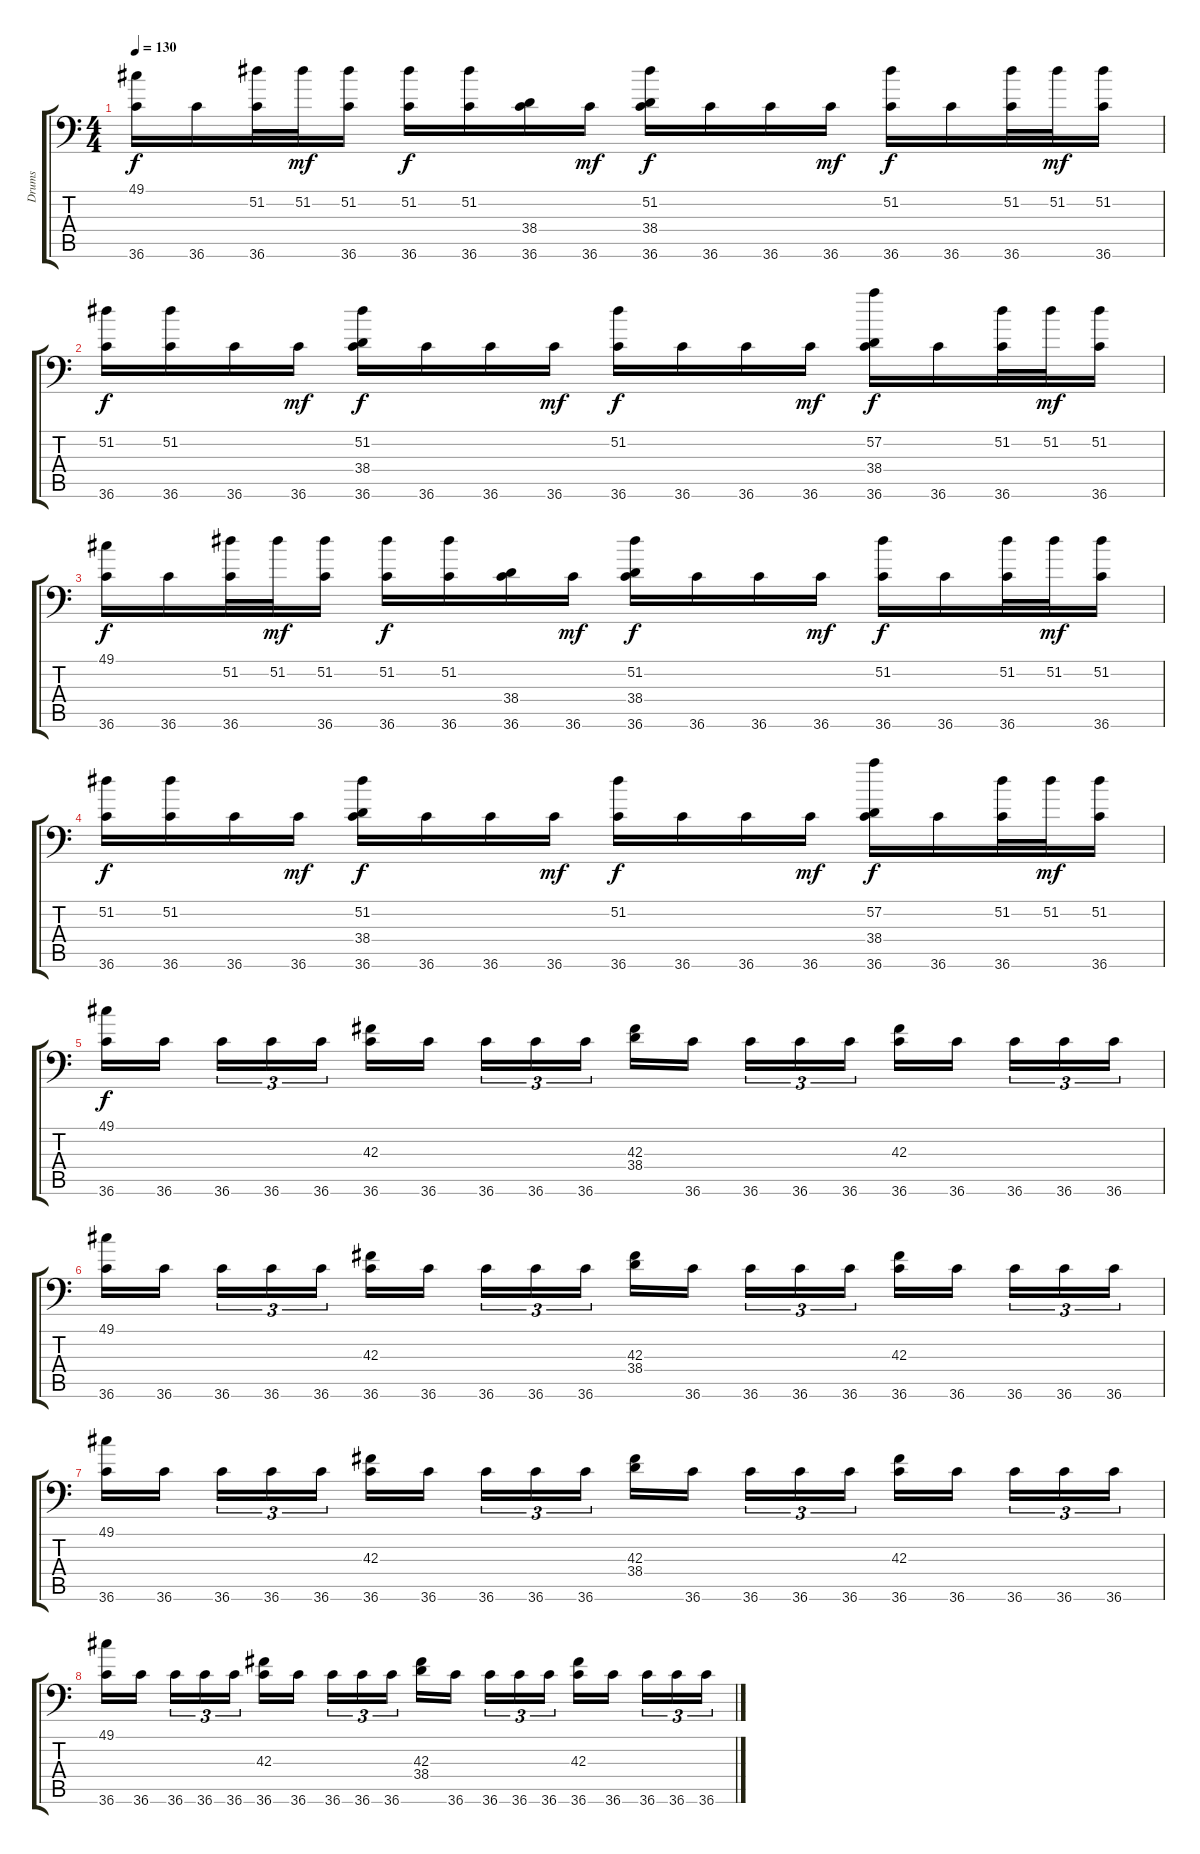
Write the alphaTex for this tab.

\track ("Drums" "Drums") {instrument acousticgrandpiano}
\staff {score tabs}
\tuning (C-1 C-1 C-1 C-1 C-1 C-1) {hide}
\ts (4 4)
\tempo 130
\clef f4
\ks c
(49.1 36.6).16{dy f} 36.6.16 (51.2 36.6).32 51.2.32{dy mf} (51.2 36.6).16 (51.2 36.6).16{dy f} (51.2 36.6).16 (38.4 36.6).16 36.6.16{dy mf} (51.2 38.4 36.6).16{dy f} 36.6.16 36.6.16 36.6.16{dy mf} (51.2 36.6).16{dy f} 36.6.16 (51.2 36.6).32 51.2.32{dy mf} (51.2 36.6).16 |
(51.2 36.6).16{dy f} (51.2 36.6).16 36.6.16 36.6.16{dy mf} (51.2 38.4 36.6).16{dy f} 36.6.16 36.6.16 36.6.16{dy mf} (51.2 36.6).16{dy f} 36.6.16 36.6.16 36.6.16{dy mf} (57.2 38.4 36.6).16{dy f} 36.6.16 (51.2 36.6).32 51.2.32{dy mf} (51.2 36.6).16 |
(49.1 36.6).16{dy f} 36.6.16 (51.2 36.6).32 51.2.32{dy mf} (51.2 36.6).16 (51.2 36.6).16{dy f} (51.2 36.6).16 (38.4 36.6).16 36.6.16{dy mf} (51.2 38.4 36.6).16{dy f} 36.6.16 36.6.16 36.6.16{dy mf} (51.2 36.6).16{dy f} 36.6.16 (51.2 36.6).32 51.2.32{dy mf} (51.2 36.6).16 |
(51.2 36.6).16{dy f} (51.2 36.6).16 36.6.16 36.6.16{dy mf} (51.2 38.4 36.6).16{dy f} 36.6.16 36.6.16 36.6.16{dy mf} (51.2 36.6).16{dy f} 36.6.16 36.6.16 36.6.16{dy mf} (57.2 38.4 36.6).16{dy f} 36.6.16 (51.2 36.6).32 51.2.32{dy mf} (51.2 36.6).16 |
(49.1 36.6).16{dy f} 36.6.16 36.6.16{tu (3 2)} 36.6.16{tu (3 2)} 36.6.16{tu (3 2)} (42.3 36.6).16 36.6.16 36.6.16{tu (3 2)} 36.6.16{tu (3 2)} 36.6.16{tu (3 2)} (42.3 38.4).16 36.6.16 36.6.16{tu (3 2)} 36.6.16{tu (3 2)} 36.6.16{tu (3 2)} (42.3 36.6).16 36.6.16 36.6.16{tu (3 2)} 36.6.16{tu (3 2)} 36.6.16{tu (3 2)} |
(49.1 36.6).16 36.6.16 36.6.16{tu (3 2)} 36.6.16{tu (3 2)} 36.6.16{tu (3 2)} (42.3 36.6).16 36.6.16 36.6.16{tu (3 2)} 36.6.16{tu (3 2)} 36.6.16{tu (3 2)} (42.3 38.4).16 36.6.16 36.6.16{tu (3 2)} 36.6.16{tu (3 2)} 36.6.16{tu (3 2)} (42.3 36.6).16 36.6.16 36.6.16{tu (3 2)} 36.6.16{tu (3 2)} 36.6.16{tu (3 2)} |
(49.1 36.6).16 36.6.16 36.6.16{tu (3 2)} 36.6.16{tu (3 2)} 36.6.16{tu (3 2)} (42.3 36.6).16 36.6.16 36.6.16{tu (3 2)} 36.6.16{tu (3 2)} 36.6.16{tu (3 2)} (42.3 38.4).16 36.6.16 36.6.16{tu (3 2)} 36.6.16{tu (3 2)} 36.6.16{tu (3 2)} (42.3 36.6).16 36.6.16 36.6.16{tu (3 2)} 36.6.16{tu (3 2)} 36.6.16{tu (3 2)} |
(49.1 36.6).16 36.6.16 36.6.16{tu (3 2)} 36.6.16{tu (3 2)} 36.6.16{tu (3 2)} (42.3 36.6).16 36.6.16 36.6.16{tu (3 2)} 36.6.16{tu (3 2)} 36.6.16{tu (3 2)} (42.3 38.4).16 36.6.16 36.6.16{tu (3 2)} 36.6.16{tu (3 2)} 36.6.16{tu (3 2)} (42.3 36.6).16 36.6.16 36.6.16{tu (3 2)} 36.6.16{tu (3 2)} 36.6.16{tu (3 2)}
